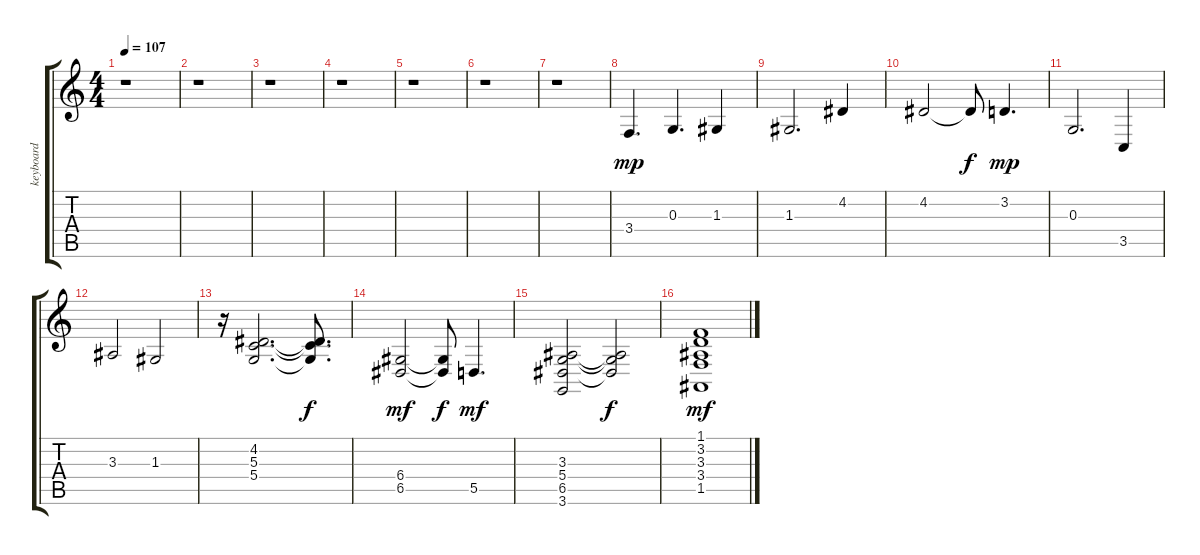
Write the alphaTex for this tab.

\track ("keyboard" "keyboard") {instrument stringensemble2}
\staff {score tabs}
\tuning (E4 B3 G3 D3 A2 E2) {hide}
\ts (4 4)
\tempo 107
\clef g2
\ks c
r.1{dy mp} |
r.1 |
r.1 |
r.1 |
r.1 |
r.1 |
r.1 |
3.4.4{d} 0.3.4{d} 1.3.4 |
1.3.2{d} 4.2.4 |
4.2.2 4.2{t}.8{dy f} 3.2.4{d dy mp} |
0.3.2{d} 3.5.4 |
3.3.2 1.3.2 |
r.16 (4.2 5.3 5.4).2{d} (4.2{t} 5.3{t} 5.4{t}).8{d dy f} |
(6.4 6.5).2{dy mf} (6.4{t} 6.5{t}).8{dy f} 5.5.4{d dy mf} |
(3.3 5.4 6.5 3.6).2 (3.3{t} 5.4{t} 6.5{t}).2{dy f} |
(1.1 3.2 3.3 3.4 1.5).1{dy mf}
